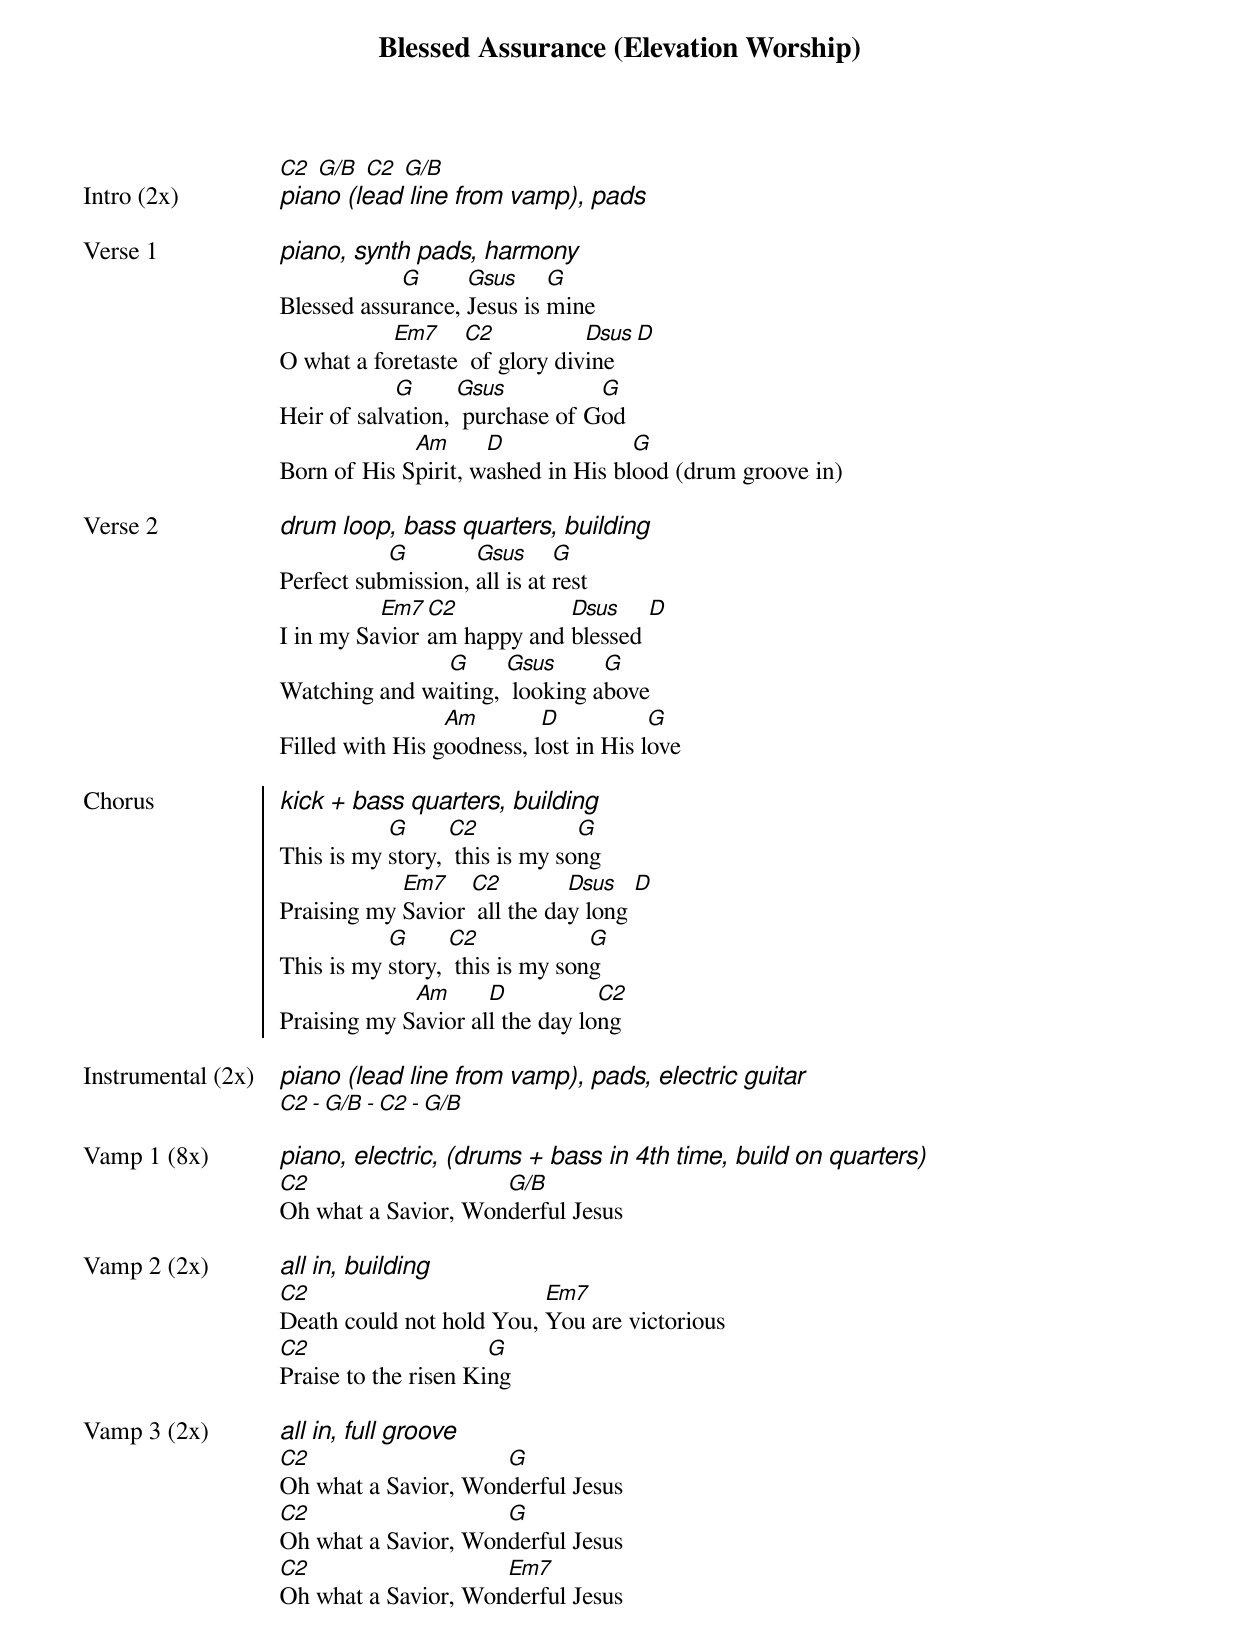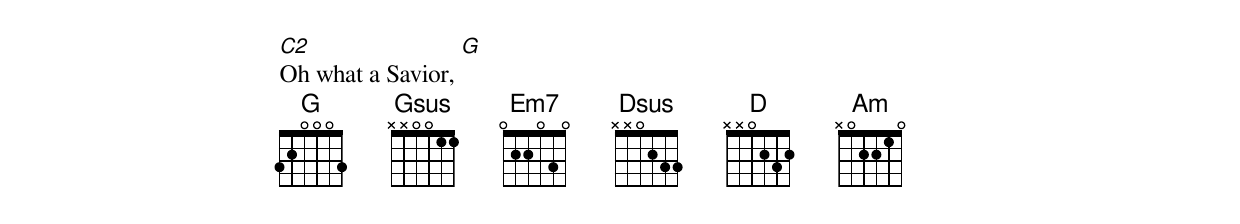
{title: Blessed Assurance (Elevation Worship)}
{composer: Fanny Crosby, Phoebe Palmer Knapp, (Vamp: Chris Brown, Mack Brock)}
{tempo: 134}
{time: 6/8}
{transpose: }
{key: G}

{start_of_verse: Intro (2x)}
[C2] [G/B] [C2] [G/B]
{ci: piano (lead line from vamp), pads}
{end_of_verse: Intro (2x)}

{start_of_verse: Verse 1}
{ci: piano, synth pads, harmony}
Blessed assu[G]rance, [Gsus]Jesus is [G]mine
O what a fo[Em7]retaste [C2] of glory div[Dsus]ine [D]
Heir of salv[G]ation, [Gsus] purchase of G[G]od
Born of His S[Am]pirit, w[D]ashed in His bl[G]ood (drum groove in)
{end_of_verse: Verse 1}

{start_of_verse: Verse 2}
{ci: drum loop, bass quarters, building}
Perfect sub[G]mission, [Gsus]all is at [G]rest
I in my Sa[Em7]vior [C2]am happy and [Dsus]blessed [D]
Watching and wa[G]iting, [Gsus] looking a[G]bove
Filled with His g[Am]oodness, l[D]ost in His l[G]ove
{end_of_verse: Verse 2}

{soc: Chorus}
{ci: kick + bass quarters, building}
This is my [G]story, [C2] this is my so[G]ng
Praising my [Em7]Savior [C2] all the da[Dsus]y long [D]
This is my [G]story, [C2] this is my son[G]g
Praising my S[Am]avior al[D]l the day lo[C2]ng
{eoc: Chorus}

{start_of_verse: Instrumental (2x)}
{ci: piano (lead line from vamp), pads, electric guitar}
[C2 - G/B - C2 - G/B]
{end_of_verse: Instrumental (2x)}

{start_of_verse: Vamp 1 (8x)}
{ci: piano, electric, (drums + bass in 4th time, build on quarters)}
[C2]Oh what a Savior, Won[G/B]derful Jesus
{end_of_verse: Vamp 1 (8x)}

{start_of_verse: Vamp 2 (2x)}
{ci: all in, building}
[C2]Death could not hold You, [Em7]You are victorious
[C2]Praise to the risen Ki[G]ng
{end_of_verse: Vamp 2 (2x)}

{start_of_verse: Vamp 3 (2x)}
{ci: all in, full groove}
[C2]Oh what a Savior, Won[G]derful Jesus
[C2]Oh what a Savior, Won[G]derful Jesus
[C2]Oh what a Savior, Won[Em7]derful Jesus
[C2]Oh what a Savior, [G]
{end_of_verse: Vamp 3 (2x)}
